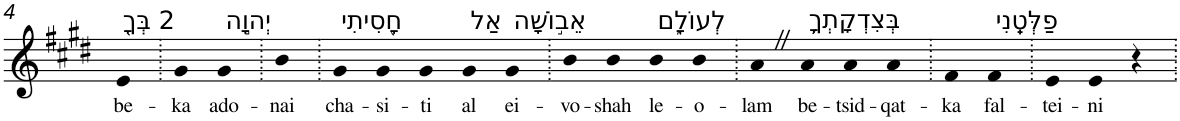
**kern	**text
*part1	*part1
*staff1	*staff1
*I"Piano	*
*I'Pno	*
!!LO:PB:g=z
*clefG2	*
*k[f#c#g#d#]	*
*E:	*
=4	=4
!LO:TX:a:t=2 בְּךָ֖	!
!	!LO:LY:b
4e	be-
=5.	=5.
!	!LO:LY:b
4g#	-ka
!LO:TX:a:t=יְהוָ֣ה	!
!	!LO:LY:b
4g#	ado-
=6.	=6.
!	!LO:LY:b
4b	-nai
=7.	=7.
!LO:TX:a:t=חָ֭סִיתִי	!
!	!LO:LY:b
4g#	cha-
!	!LO:LY:b
4g#	-si-
!	!LO:LY:b
4g#	-ti
!LO:TX:a:t=אַל	!
!	!LO:LY:b
4g#	al
!LO:TX:a:t=אֵב֣וֹשָׁה	!
!	!LO:LY:b
4g#	ei-
=8.	=8.
!	!LO:LY:b
4b	-vo-
!	!LO:LY:b
4b	-shah
!LO:TX:a:t=לְעוֹלָ֑ם	!
!	!LO:LY:b
4b	le-
!	!LO:LY:b
4b	-o-
=9.	=9.
!	!LO:LY:b
4aZ	-lam
!LO:TX:a:t=בְּצִדְקָתְךָ֥	!
!	!LO:LY:b
4a	be-
!	!LO:LY:b
4a	-tsid-
!	!LO:LY:b
4a	-qat-
=10.	=10.
!	!LO:LY:b
4f#	-ka
!LO:TX:a:t=פַלְּטֵֽנִי	!
!	!LO:LY:b
4f#	fal-
=11.	=11.
!	!LO:LY:b
4e	-tei-
!	!LO:LY:b
4e	-ni
4r	.
=.	=.
*-	*-
